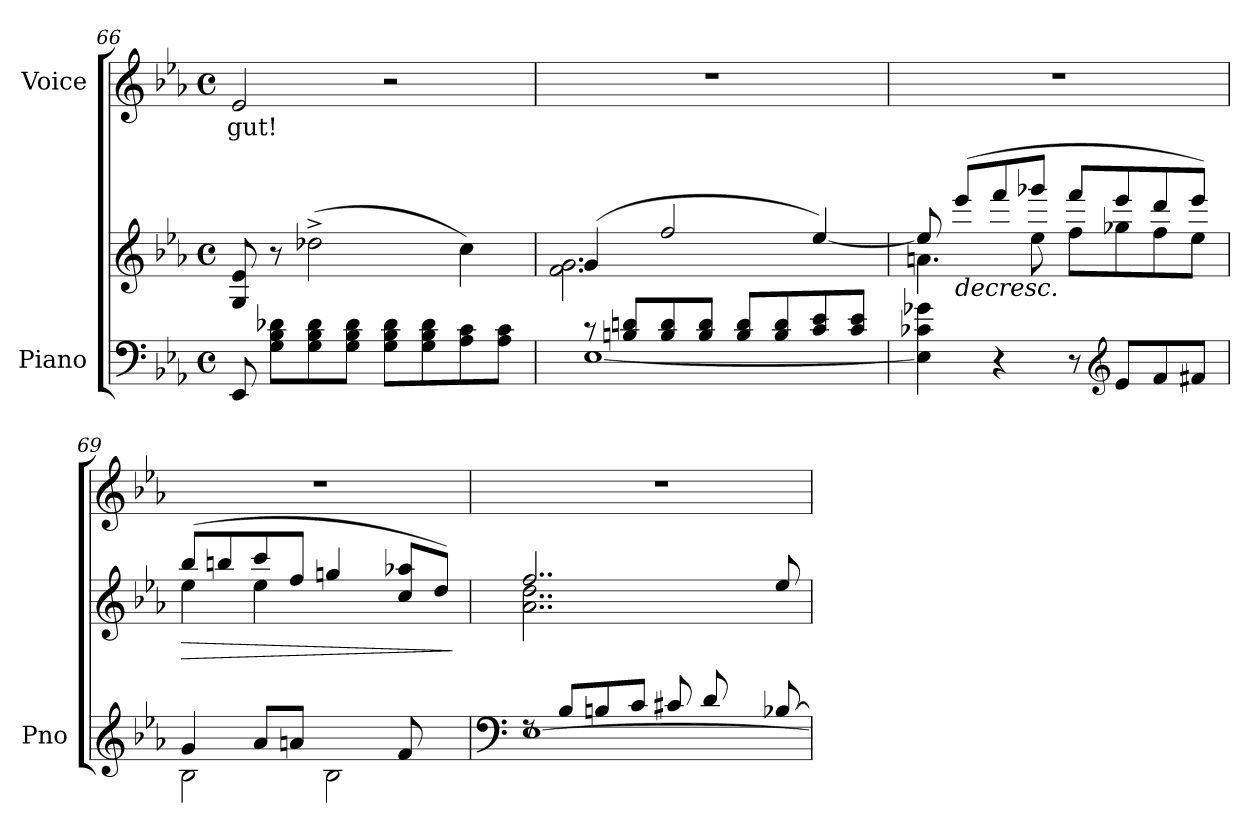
**kern	**kern	**dynam	**kern	**text
*part2	*part2	*part2	*part1	*part1
*staff3	*staff2	*staff2/3	*staff1	*staff1
*I"Piano	*	*	*I"Voice	*
*I'Pno	*	*	*	*
!!LO:LB:g=z
*clefF4	*clefG2	*	*clefG2	*
*k[b-e-a-]	*k[b-e-a-]	*	*k[b-e-a-]	*
*M4/4	*M4/4	*	*M4/4	*
*met(c)	*met(c)	*	*met(c)	*
*MM95	*MM95	*	*MM95	*
=66	=66	=66	=66	=66
!	!	!	!	!LO:LY:b
8EE-/	8G/ 8e-/	.	2e-/	gut!
8G\ 8B-\ 8d-X\L	8r	.	.	.
8G\ 8B-\ 8d-\	(>2dd-X^\	.	.	.
8G\ 8B-\ 8d-\J	.	.	.	.
*	*	*	*MM110	*
8G\ 8B-\ 8d-\L	.	.	2r	.
8G\ 8B-\ 8d-\	.	.	.	.
8A-\ 8c\	4cc\)	.	.	.
8A-\ 8c\J	.	.	.	.
=67	=67	=67	=67	=67
*^	*^	*	*	*
8r	[1E-	(>4g/	2.f\ 2.g\	.	1r	.
8Bn/ 8dn/L	.	.	.	.	.	.
8B/ 8d/	.	2ff/	.	.	.	.
8B/ 8d/J	.	.	.	.	.	.
8B/ 8d/L	.	.	.	.	.	.
8B/ 8d/	.	.	.	.	.	.
8c/ 8e-/	.	[4ee-/)	4ryy	.	.	.
8c/ 8e-/J	.	.	.	.	.	.
*v	*v	*	*	*	*	*
=68	=68	=68	=68	=68	=68
4E-\] 4c-X\ 4g-X\	8ee-/]	4.an\	.	1r	.
!	!	!	!LO:HP:b	!	!
.	(>8eee-/L	.	>	.	.
4r	8fff/	.	.	.	.
.	8ggg-X/J	8ee-\	.	.	.
8r	8fff/L	8ff\L	.	.	.
*clefG2	*	*	*	*	*
8e-/L	8eee-/	8gg-X\	.	.	.
8f/	8ddd/	8ff\	.	.	.
8f#X/J	8eee-/J)	8ee-\J	.	.	.
*	*v	*v	*	*	*
=69	=69	=69	=69	=69
*	*	*	*MM80	*
*^	*^	*	*	*
!	!	!	!	!LO:HP:b	!	!
*	*	*	*^	*	*	*
4g/	2B-\	(>8bb-/L	4ee-\	2ryy	>	1r	.
.	.	8bbn/	.	.	.	.	.
8a-/L	.	8ccc/	4ee-\	.	.	.	.
8an/J	.	8ff/J	.	.	.	.	.
4ryy	2B-\	4ggn/	2ryy	8b-X\L	.	.	.
.	.	.	.	8bn\J	.	.	.
8f/L	.	8cc/ 8aa-X/L	.	8ryy	.	.	.
8ryy	.	8dd/J)	.	8a-X\J	.	.	.
*v	*v	*	*	*	*	*	*
*	*v	*v	*v	*	*	*
.	.	]	.	.
=70	=70	=70	=70	=70
*clefF4	*	*	*	*
*^	*^	*	*	*
*	*^	*	*^	*	*	*
2..ryy	8rF	[1E-	2..ff/	2..a-\ 2..dd\	2.ryy	.	1r	.
.	(>8B-/L	.	.	.	.	.	.	.
.	8Bn/	.	.	.	.	.	.	.
.	8c/J	.	.	.	.	.	.	.
.	8c#X/L	.	.	.	.	.	.	.
.	8d/	.	.	.	.	.	.	.
.	4ryy	.	.	.	8a-\	.	.	.
[8B-/	.	.	8ee-/	8ryy	8g\J)	]	.	.
*v	*v	*v	*	*	*	*	*	*
*	*v	*v	*v	*	*	*
=	=	=	=	=
*-	*-	*-	*-	*-
